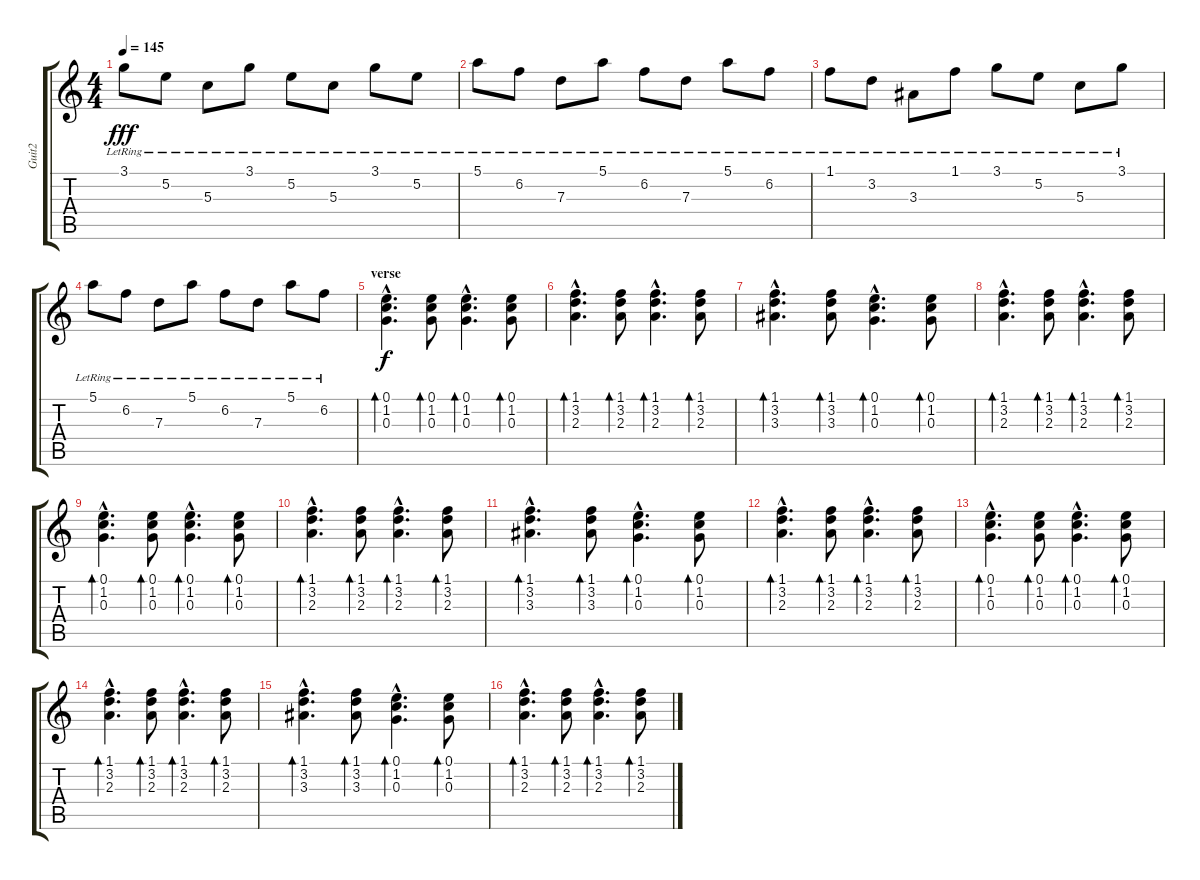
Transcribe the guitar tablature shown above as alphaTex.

\track ("Guit2" "Guit2") {instrument overdrivenguitar}
\staff {score tabs}
\tuning (E4 B3 G3 D3 A2 E2) {hide}
\ts (4 4)
\tempo 145
\clef g2
\ks c
3.1{lr}.8{dy fff} 5.2{lr}.8 5.3{lr}.8 3.1{lr}.8 5.2{lr}.8 5.3{lr}.8 3.1{lr}.8 5.2{lr}.8 |
5.1{lr}.8 6.2{lr}.8 7.3{lr}.8 5.1{lr}.8 6.2{lr}.8 7.3{lr}.8 5.1{lr}.8 6.2{lr}.8 |
1.1{lr}.8 3.2{lr}.8 3.3{lr}.8 1.1{lr}.8 3.1{lr}.8 5.2{lr}.8 5.3{lr}.8 3.1{lr}.8 |
5.1{lr}.8 6.2{lr}.8 7.3{lr}.8 5.1{lr}.8 6.2{lr}.8 7.3{lr}.8 5.1{lr}.8 6.2{lr}.8 |
\section ("" "verse")
(0.1{hac} 1.2{hac} 0.3{hac}).4{d bd 60 dy f} (0.1 1.2 0.3).8{bd 60} (0.1{hac} 1.2{hac} 0.3{hac}).4{d bd 60} (0.1 1.2 0.3).8{bd 60} |
(1.1{hac} 3.2{hac} 2.3{hac}).4{d bd 60} (1.1 3.2 2.3).8{bd 60} (1.1{hac} 3.2{hac} 2.3{hac}).4{d bd 60} (1.1 3.2 2.3).8{bd 60} |
(1.1{hac} 3.2{hac} 3.3{hac}).4{d bd 60} (1.1 3.2 3.3).8{bd 60} (0.1{hac} 1.2{hac} 0.3{hac}).4{d bd 60} (0.1 1.2 0.3).8{bd 60} |
(1.1{hac} 3.2{hac} 2.3{hac}).4{d bd 60} (1.1 3.2 2.3).8{bd 60} (1.1{hac} 3.2{hac} 2.3{hac}).4{d bd 60} (1.1 3.2 2.3).8{bd 60} |
(0.1{hac} 1.2{hac} 0.3{hac}).4{d bd 60} (0.1 1.2 0.3).8{bd 60} (0.1{hac} 1.2{hac} 0.3{hac}).4{d bd 60} (0.1 1.2 0.3).8{bd 60} |
(1.1{hac} 3.2{hac} 2.3{hac}).4{d bd 60} (1.1 3.2 2.3).8{bd 60} (1.1{hac} 3.2{hac} 2.3{hac}).4{d bd 60} (1.1 3.2 2.3).8{bd 60} |
(1.1{hac} 3.2{hac} 3.3{hac}).4{d bd 60} (1.1 3.2 3.3).8{bd 60} (0.1{hac} 1.2{hac} 0.3{hac}).4{d bd 60} (0.1 1.2 0.3).8{bd 60} |
(1.1{hac} 3.2{hac} 2.3{hac}).4{d bd 60} (1.1 3.2 2.3).8{bd 60} (1.1{hac} 3.2{hac} 2.3{hac}).4{d bd 60} (1.1 3.2 2.3).8{bd 60} |
(0.1{hac} 1.2{hac} 0.3{hac}).4{d bd 60} (0.1 1.2 0.3).8{bd 60} (0.1{hac} 1.2{hac} 0.3{hac}).4{d bd 60} (0.1 1.2 0.3).8{bd 60} |
(1.1{hac} 3.2{hac} 2.3{hac}).4{d bd 60} (1.1 3.2 2.3).8{bd 60} (1.1{hac} 3.2{hac} 2.3{hac}).4{d bd 60} (1.1 3.2 2.3).8{bd 60} |
(1.1{hac} 3.2{hac} 3.3{hac}).4{d bd 60} (1.1 3.2 3.3).8{bd 60} (0.1{hac} 1.2{hac} 0.3{hac}).4{d bd 60} (0.1 1.2 0.3).8{bd 60} |
(1.1{hac} 3.2{hac} 2.3{hac}).4{d bd 60} (1.1 3.2 2.3).8{bd 60} (1.1{hac} 3.2{hac} 2.3{hac}).4{d bd 60} (1.1 3.2 2.3).8{bd 60}
